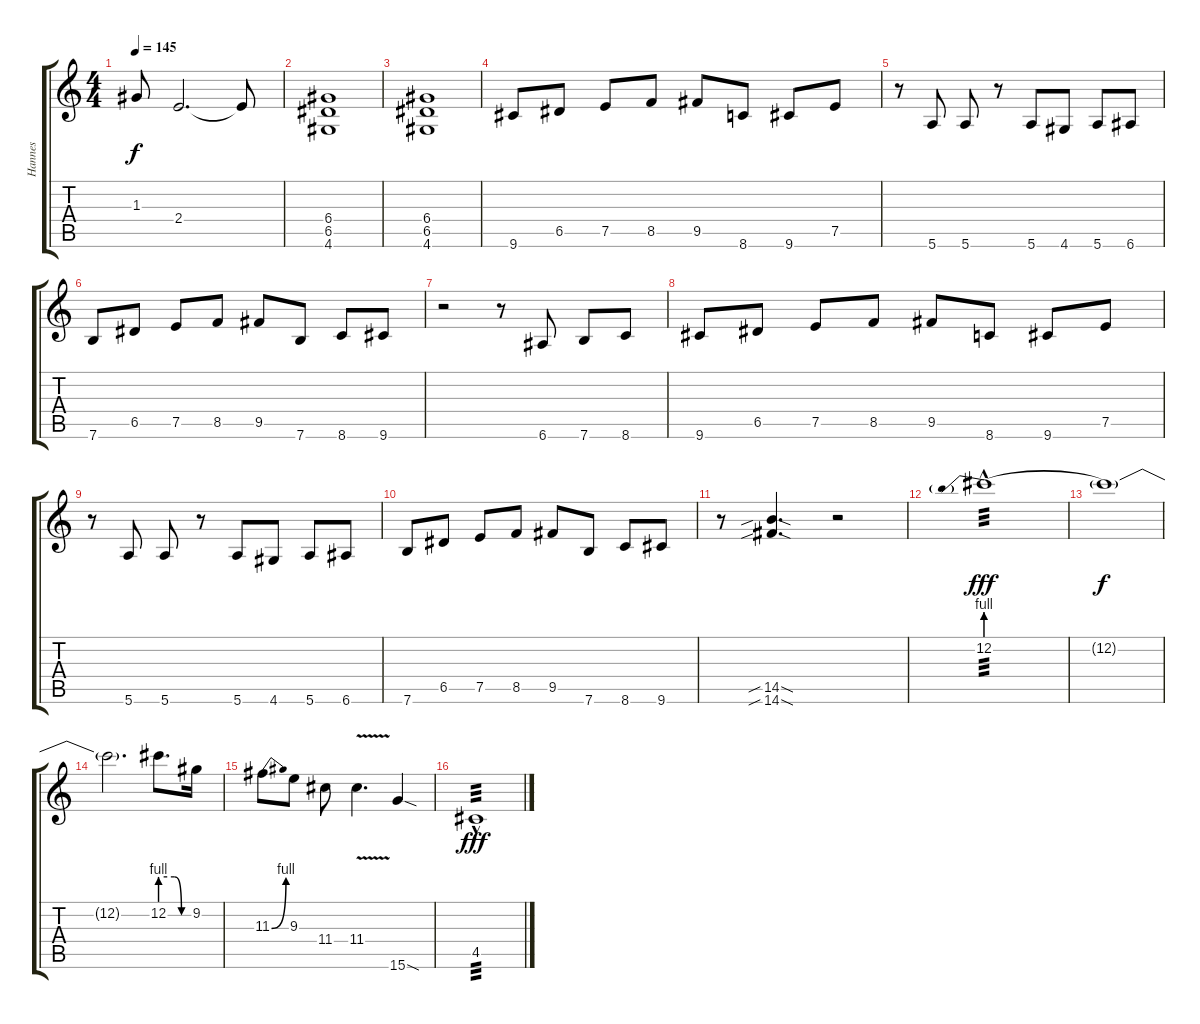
\track ("Hannes" "Hannes") {instrument distortionguitar}
\staff {score tabs}
\tuning (E4 B3 G3 D3 A2 E2) {hide}
\ts (4 4)
\tempo 145
\clef g2
\ks c
1.3{t}.8{dy f} 2.4.2{d} 2.4{t}.8 |
(6.4 6.5 4.6).1 |
(6.4 6.5 4.6).1 |
9.6.8 6.5.8 7.5.8 8.5.8 9.5.8 8.6.8 9.6.8 7.5.8 |
r.8 5.6.8 5.6.8 r.8 5.6.8 4.6.8 5.6.8 6.6.8 |
7.6.8 6.5.8 7.5.8 8.5.8 9.5.8 7.6.8 8.6.8 9.6.8 |
r.2 r.8 6.6.8 7.6.8 8.6.8 |
9.6.8 6.5.8 7.5.8 8.5.8 9.5.8 8.6.8 9.6.8 7.5.8 |
r.8 5.6.8 5.6.8 r.8 5.6.8 4.6.8 5.6.8 6.6.8 |
7.6.8 6.5.8 7.5.8 8.5.8 9.5.8 7.6.8 8.6.8 9.6.8 |
r.8 (14.5{sib sod} 14.6{sib sod}).4{d} r.2 |
12.2{be (prebend 0 4 60 4) hac}.1{tp 3 dy fff} |
12.2{t}.1{dy f} |
12.2{t}.2{d} 12.2{be (custom 0 4 30 4 45 0 60 0)}.8{d} 9.2.16 |
11.3{be (bend 0 0 60 4)}.8 9.3.8 11.4.8 11.4{v}.4{d} 15.6{sod}.4 |
4.5{hac}.1{tp 3 dy fff}
